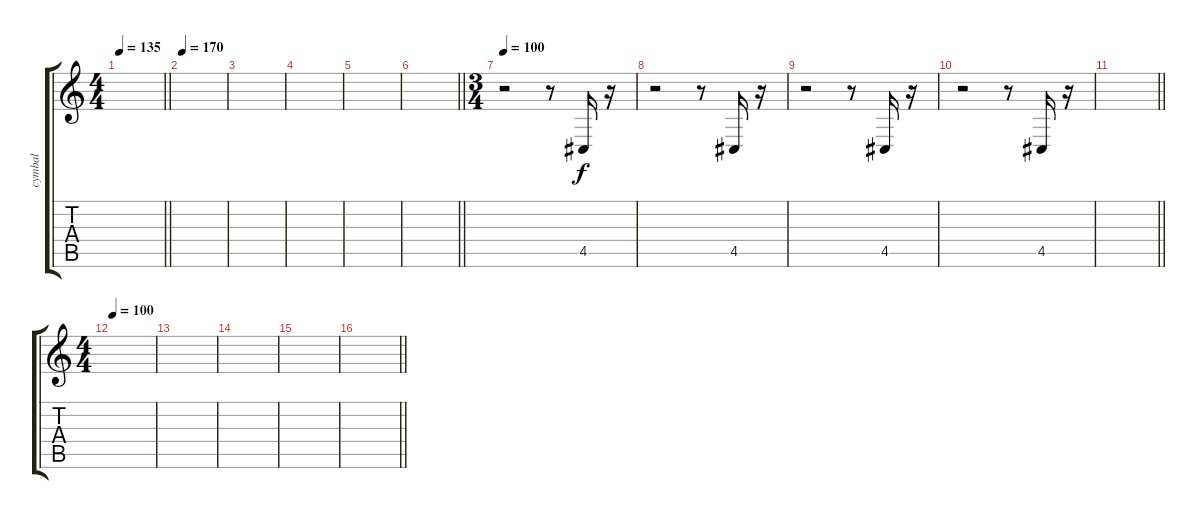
\track ("cymbal" "cymbal") {instrument reversecymbal}
\staff {score tabs}
\tuning (E4 B3 G3 D3 A2 E2) {hide}
\ts (4 4)
\tempo 135
\clef g2
\barLineRight lightlight
\ks c
|
\section ("" "")
\tempo 170
|
|
|
|
\barLineRight lightlight
|
\ts (3 4)
\section ("" "")
\tempo 100
r.2 r.8 4.5.16 r.16 |
r.2 r.8 4.5.16 r.16 |
r.2 r.8 4.5.16 r.16 |
r.2 r.8 4.5.16 r.16 |
\barLineRight lightlight
|
\ts (4 4)
\section ("" "")
\tempo 100
|
|
|
|
\barLineRight lightlight
